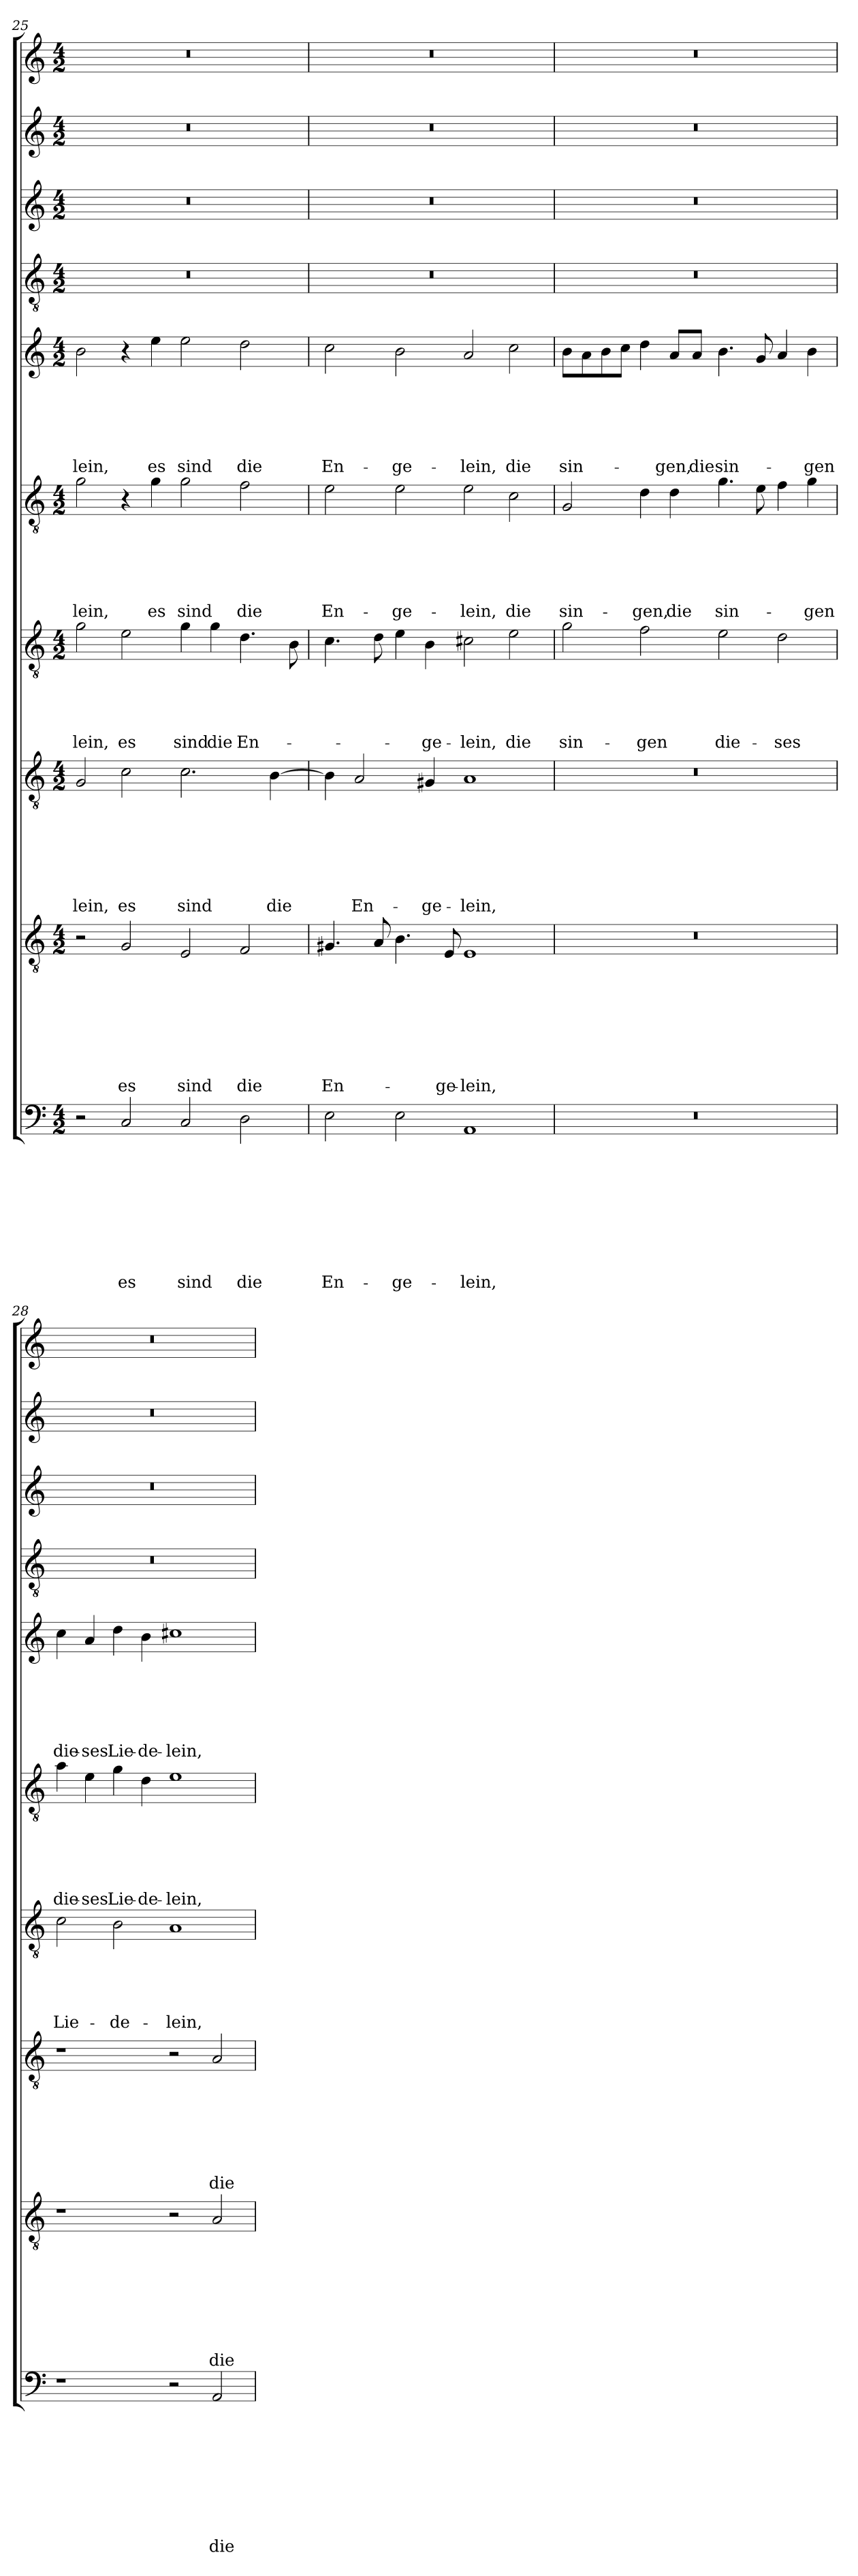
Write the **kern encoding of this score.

**kern	**text	**text	**text	**text	**text	**text	**text	**text	**text	**kern	**text	**text	**text	**text	**text	**text	**text	**text	**kern	**text	**text	**text	**text	**text	**text	**text	**kern	**text	**text	**text	**text	**text	**kern	**text	**text	**text	**text	**text	**text	**kern	**text	**text	**text	**text	**text	**text	**kern	**kern	**kern	**kern
*part10	*part10	*part10	*part10	*part10	*part10	*part10	*part10	*part10	*part10	*part9	*part9	*part9	*part9	*part9	*part9	*part9	*part9	*part9	*part8	*part8	*part8	*part8	*part8	*part8	*part8	*part8	*part7	*part7	*part7	*part7	*part7	*part7	*part6	*part6	*part6	*part6	*part6	*part6	*part6	*part5	*part5	*part5	*part5	*part5	*part5	*part5	*part4	*part3	*part2	*part1
*staff10	*staff10	*staff10	*staff10	*staff10	*staff10	*staff10	*staff10	*staff10	*staff10	*staff9	*staff9	*staff9	*staff9	*staff9	*staff9	*staff9	*staff9	*staff9	*staff8	*staff8	*staff8	*staff8	*staff8	*staff8	*staff8	*staff8	*staff7	*staff7	*staff7	*staff7	*staff7	*staff7	*staff6	*staff6	*staff6	*staff6	*staff6	*staff6	*staff6	*staff5	*staff5	*staff5	*staff5	*staff5	*staff5	*staff5	*staff4	*staff3	*staff2	*staff1
!!LO:PB:g=z
*clefF4	*	*	*	*	*	*	*	*	*	*clefGv2	*	*	*	*	*	*	*	*	*clefGv2	*	*	*	*	*	*	*	*clefGv2	*	*	*	*	*	*clefGv2	*	*	*	*	*	*	*clefG2	*	*	*	*	*	*	*clefGv2	*clefG2	*clefG2	*clefG2
*k[]	*	*	*	*	*	*	*	*	*	*k[]	*	*	*	*	*	*	*	*	*k[]	*	*	*	*	*	*	*	*k[]	*	*	*	*	*	*k[]	*	*	*	*	*	*	*k[]	*	*	*	*	*	*	*k[]	*k[]	*k[]	*k[]
*C:	*	*	*	*	*	*	*	*	*	*C:	*	*	*	*	*	*	*	*	*C:	*	*	*	*	*	*	*	*C:	*	*	*	*	*	*C:	*	*	*	*	*	*	*C:	*	*	*	*	*	*	*C:	*C:	*C:	*C:
*M4/2	*	*	*	*	*	*	*	*	*	*M4/2	*	*	*	*	*	*	*	*	*M4/2	*	*	*	*	*	*	*	*M4/2	*	*	*	*	*	*M4/2	*	*	*	*	*	*	*M4/2	*	*	*	*	*	*	*M4/2	*M4/2	*M4/2	*M4/2
=25	=25	=25	=25	=25	=25	=25	=25	=25	=25	=25	=25	=25	=25	=25	=25	=25	=25	=25	=25	=25	=25	=25	=25	=25	=25	=25	=25	=25	=25	=25	=25	=25	=25	=25	=25	=25	=25	=25	=25	=25	=25	=25	=25	=25	=25	=25	=25	=25	=25	=25
!	!	!	!	!	!	!	!	!	!	!	!	!	!	!	!	!	!	!	!	!	!	!	!	!	!	!LO:LY:b	!	!	!	!	!	!LO:LY:b	!	!	!	!	!	!	!LO:LY:b	!	!	!	!	!	!	!LO:LY:b	!	!	!	!
2r	.	.	.	.	.	.	.	.	.	2r	.	.	.	.	.	.	.	.	2G/	.	.	.	.	.	.	-lein,	2g\	.	.	.	.	-lein,	2g\	.	.	.	.	.	-lein,	2b\	.	.	.	.	.	-lein,	0r	0r	0r	0r
!	!	!	!	!	!	!	!	!	!LO:LY:b	!	!	!	!	!	!	!	!	!LO:LY:b	!	!	!	!	!	!	!	!LO:LY:b	!	!	!	!	!	!LO:LY:b	!	!	!	!	!	!	!	!	!	!	!	!	!	!	!	!	!	!
2C/	.	.	.	.	.	.	.	.	es	2G/	.	.	.	.	.	.	.	es	2c\	.	.	.	.	.	.	es	2e\	.	.	.	.	es	4r	.	.	.	.	.	.	4r	.	.	.	.	.	.	.	.	.	.
!	!	!	!	!	!	!	!	!	!	!	!	!	!	!	!	!	!	!	!	!	!	!	!	!	!	!	!	!	!	!	!	!	!	!	!	!	!	!	!LO:LY:b	!	!	!	!	!	!	!LO:LY:b	!	!	!	!
.	.	.	.	.	.	.	.	.	.	.	.	.	.	.	.	.	.	.	.	.	.	.	.	.	.	.	.	.	.	.	.	.	4g\	.	.	.	.	.	es	4ee\	.	.	.	.	.	es	.	.	.	.
!	!	!	!	!	!	!	!	!	!LO:LY:b	!	!	!	!	!	!	!	!	!LO:LY:b	!	!	!	!	!	!	!	!LO:LY:b	!	!	!	!	!	!LO:LY:b	!	!	!	!	!	!	!LO:LY:b	!	!	!	!	!	!	!LO:LY:b	!	!	!	!
2C/	.	.	.	.	.	.	.	.	sind	2E/	.	.	.	.	.	.	.	sind	2.c\	.	.	.	.	.	.	sind	4g\	.	.	.	.	sind	2g\	.	.	.	.	.	sind	2ee\	.	.	.	.	.	sind	.	.	.	.
!	!	!	!	!	!	!	!	!	!	!	!	!	!	!	!	!	!	!	!	!	!	!	!	!	!	!	!	!	!	!	!	!LO:LY:b	!	!	!	!	!	!	!	!	!	!	!	!	!	!	!	!	!	!
.	.	.	.	.	.	.	.	.	.	.	.	.	.	.	.	.	.	.	.	.	.	.	.	.	.	.	4g\	.	.	.	.	die	.	.	.	.	.	.	.	.	.	.	.	.	.	.	.	.	.	.
!	!	!	!	!	!	!	!	!	!LO:LY:b	!	!	!	!	!	!	!	!	!LO:LY:b	!	!	!	!	!	!	!	!	!	!	!	!	!	!LO:LY:b	!	!	!	!	!	!	!LO:LY:b	!	!	!	!	!	!	!LO:LY:b	!	!	!	!
2D\	.	.	.	.	.	.	.	.	die	2F/	.	.	.	.	.	.	.	die	.	.	.	.	.	.	.	.	4.d\	.	.	.	.	En-	2f\	.	.	.	.	.	die	2dd\	.	.	.	.	.	die	.	.	.	.
!	!	!	!	!	!	!	!	!	!	!	!	!	!	!	!	!	!	!	!	!	!	!	!	!	!	!LO:LY:b	!	!	!	!	!	!	!	!	!	!	!	!	!	!	!	!	!	!	!	!	!	!	!	!
.	.	.	.	.	.	.	.	.	.	.	.	.	.	.	.	.	.	.	[4B\	.	.	.	.	.	.	die	.	.	.	.	.	.	.	.	.	.	.	.	.	.	.	.	.	.	.	.	.	.	.	.
.	.	.	.	.	.	.	.	.	.	.	.	.	.	.	.	.	.	.	.	.	.	.	.	.	.	.	8B\	.	.	.	.	.	.	.	.	.	.	.	.	.	.	.	.	.	.	.	.	.	.	.
=26	=26	=26	=26	=26	=26	=26	=26	=26	=26	=26	=26	=26	=26	=26	=26	=26	=26	=26	=26	=26	=26	=26	=26	=26	=26	=26	=26	=26	=26	=26	=26	=26	=26	=26	=26	=26	=26	=26	=26	=26	=26	=26	=26	=26	=26	=26	=26	=26	=26	=26
!	!	!	!	!	!	!	!	!	!LO:LY:b	!	!	!	!	!	!	!	!	!LO:LY:b	!	!	!	!	!	!	!	!	!	!	!	!	!	!	!	!	!	!	!	!	!LO:LY:b	!	!	!	!	!	!	!LO:LY:b	!	!	!	!
2E\	.	.	.	.	.	.	.	.	En-	4.G#X/	.	.	.	.	.	.	.	En-	4B\]	.	.	.	.	.	.	.	4.c\	.	.	.	.	.	2e\	.	.	.	.	.	En-	2cc\	.	.	.	.	.	En-	0r	0r	0r	0r
!	!	!	!	!	!	!	!	!	!	!	!	!	!	!	!	!	!	!	!	!	!	!	!	!	!	!LO:LY:b	!	!	!	!	!	!	!	!	!	!	!	!	!	!	!	!	!	!	!	!	!	!	!	!
.	.	.	.	.	.	.	.	.	.	.	.	.	.	.	.	.	.	.	2A/	.	.	.	.	.	.	En-	.	.	.	.	.	.	.	.	.	.	.	.	.	.	.	.	.	.	.	.	.	.	.	.
.	.	.	.	.	.	.	.	.	.	8A/	.	.	.	.	.	.	.	.	.	.	.	.	.	.	.	.	8d\	.	.	.	.	.	.	.	.	.	.	.	.	.	.	.	.	.	.	.	.	.	.	.
!	!	!	!	!	!	!	!	!	!LO:LY:b	!	!	!	!	!	!	!	!	!	!	!	!	!	!	!	!	!	!	!	!	!	!	!	!	!	!	!	!	!	!LO:LY:b	!	!	!	!	!	!	!LO:LY:b	!	!	!	!
2E\	.	.	.	.	.	.	.	.	-ge-	4.B\	.	.	.	.	.	.	.	.	.	.	.	.	.	.	.	.	4e\	.	.	.	.	.	2e\	.	.	.	.	.	-ge-	2b\	.	.	.	.	.	-ge-	.	.	.	.
!	!	!	!	!	!	!	!	!	!	!	!	!	!	!	!	!	!	!	!	!	!	!	!	!	!	!LO:LY:b	!	!	!	!	!	!LO:LY:b	!	!	!	!	!	!	!	!	!	!	!	!	!	!	!	!	!	!
.	.	.	.	.	.	.	.	.	.	.	.	.	.	.	.	.	.	.	4G#X/	.	.	.	.	.	.	-ge-	4B\	.	.	.	.	-ge-	.	.	.	.	.	.	.	.	.	.	.	.	.	.	.	.	.	.
!	!	!	!	!	!	!	!	!	!	!	!	!	!	!	!	!	!	!LO:LY:b	!	!	!	!	!	!	!	!	!	!	!	!	!	!	!	!	!	!	!	!	!	!	!	!	!	!	!	!	!	!	!	!
.	.	.	.	.	.	.	.	.	.	8E/	.	.	.	.	.	.	.	-ge-	.	.	.	.	.	.	.	.	.	.	.	.	.	.	.	.	.	.	.	.	.	.	.	.	.	.	.	.	.	.	.	.
!	!	!	!	!	!	!	!	!	!LO:LY:b	!	!	!	!	!	!	!	!	!LO:LY:b	!	!	!	!	!	!	!	!LO:LY:b	!	!	!	!	!	!LO:LY:b	!	!	!	!	!	!	!LO:LY:b	!	!	!	!	!	!	!LO:LY:b	!	!	!	!
1AA	.	.	.	.	.	.	.	.	-lein,	1E	.	.	.	.	.	.	.	-lein,	1A	.	.	.	.	.	.	-lein,	2c#X\	.	.	.	.	-lein,	2e\	.	.	.	.	.	-lein,	2a/	.	.	.	.	.	-lein,	.	.	.	.
!	!	!	!	!	!	!	!	!	!	!	!	!	!	!	!	!	!	!	!	!	!	!	!	!	!	!	!	!	!	!	!	!LO:LY:b	!	!	!	!	!	!	!LO:LY:b	!	!	!	!	!	!	!LO:LY:b	!	!	!	!
.	.	.	.	.	.	.	.	.	.	.	.	.	.	.	.	.	.	.	.	.	.	.	.	.	.	.	2e\	.	.	.	.	die	2c\	.	.	.	.	.	die	2cc\	.	.	.	.	.	die	.	.	.	.
=27	=27	=27	=27	=27	=27	=27	=27	=27	=27	=27	=27	=27	=27	=27	=27	=27	=27	=27	=27	=27	=27	=27	=27	=27	=27	=27	=27	=27	=27	=27	=27	=27	=27	=27	=27	=27	=27	=27	=27	=27	=27	=27	=27	=27	=27	=27	=27	=27	=27	=27
!	!	!	!	!	!	!	!	!	!	!	!	!	!	!	!	!	!	!	!	!	!	!	!	!	!	!	!	!	!	!	!	!LO:LY:b	!	!	!	!	!	!	!LO:LY:b	!	!	!	!	!	!	!LO:LY:b	!	!	!	!
0r	.	.	.	.	.	.	.	.	.	0r	.	.	.	.	.	.	.	.	0r	.	.	.	.	.	.	.	2g\	.	.	.	.	sin-	2G/	.	.	.	.	.	sin-	8b\L	.	.	.	.	.	sin-	0r	0r	0r	0r
.	.	.	.	.	.	.	.	.	.	.	.	.	.	.	.	.	.	.	.	.	.	.	.	.	.	.	.	.	.	.	.	.	.	.	.	.	.	.	.	8a\	.	.	.	.	.	.	.	.	.	.
.	.	.	.	.	.	.	.	.	.	.	.	.	.	.	.	.	.	.	.	.	.	.	.	.	.	.	.	.	.	.	.	.	.	.	.	.	.	.	.	8b\	.	.	.	.	.	.	.	.	.	.
.	.	.	.	.	.	.	.	.	.	.	.	.	.	.	.	.	.	.	.	.	.	.	.	.	.	.	.	.	.	.	.	.	.	.	.	.	.	.	.	8cc\J	.	.	.	.	.	.	.	.	.	.
!	!	!	!	!	!	!	!	!	!	!	!	!	!	!	!	!	!	!	!	!	!	!	!	!	!	!	!	!	!	!	!	!LO:LY:b	!	!	!	!	!	!	!LO:LY:b	!	!	!	!	!	!	!	!	!	!	!
.	.	.	.	.	.	.	.	.	.	.	.	.	.	.	.	.	.	.	.	.	.	.	.	.	.	.	2f\	.	.	.	.	-gen	4d\	.	.	.	.	.	-gen,	4dd\	.	.	.	.	.	.	.	.	.	.
!	!	!	!	!	!	!	!	!	!	!	!	!	!	!	!	!	!	!	!	!	!	!	!	!	!	!	!	!	!	!	!	!	!	!	!	!	!	!	!LO:LY:b	!	!	!	!	!	!	!LO:LY:b	!	!	!	!
.	.	.	.	.	.	.	.	.	.	.	.	.	.	.	.	.	.	.	.	.	.	.	.	.	.	.	.	.	.	.	.	.	4d\	.	.	.	.	.	die	8a/L	.	.	.	.	.	-gen,	.	.	.	.
!	!	!	!	!	!	!	!	!	!	!	!	!	!	!	!	!	!	!	!	!	!	!	!	!	!	!	!	!	!	!	!	!	!	!	!	!	!	!	!	!	!	!	!	!	!	!LO:LY:b	!	!	!	!
.	.	.	.	.	.	.	.	.	.	.	.	.	.	.	.	.	.	.	.	.	.	.	.	.	.	.	.	.	.	.	.	.	.	.	.	.	.	.	.	8a/J	.	.	.	.	.	die	.	.	.	.
!	!	!	!	!	!	!	!	!	!	!	!	!	!	!	!	!	!	!	!	!	!	!	!	!	!	!	!	!	!	!	!	!LO:LY:b	!	!	!	!	!	!	!LO:LY:b	!	!	!	!	!	!	!LO:LY:b	!	!	!	!
.	.	.	.	.	.	.	.	.	.	.	.	.	.	.	.	.	.	.	.	.	.	.	.	.	.	.	2e\	.	.	.	.	die-	4.g\	.	.	.	.	.	sin-	4.b\	.	.	.	.	.	sin-	.	.	.	.
.	.	.	.	.	.	.	.	.	.	.	.	.	.	.	.	.	.	.	.	.	.	.	.	.	.	.	.	.	.	.	.	.	8e\	.	.	.	.	.	.	8g/	.	.	.	.	.	.	.	.	.	.
!	!	!	!	!	!	!	!	!	!	!	!	!	!	!	!	!	!	!	!	!	!	!	!	!	!	!	!	!	!	!	!	!LO:LY:b	!	!	!	!	!	!	!	!	!	!	!	!	!	!	!	!	!	!
.	.	.	.	.	.	.	.	.	.	.	.	.	.	.	.	.	.	.	.	.	.	.	.	.	.	.	2d\	.	.	.	.	-ses	4f\	.	.	.	.	.	.	4a/	.	.	.	.	.	.	.	.	.	.
!	!	!	!	!	!	!	!	!	!	!	!	!	!	!	!	!	!	!	!	!	!	!	!	!	!	!	!	!	!	!	!	!	!	!	!	!	!	!	!LO:LY:b	!	!	!	!	!	!	!LO:LY:b	!	!	!	!
.	.	.	.	.	.	.	.	.	.	.	.	.	.	.	.	.	.	.	.	.	.	.	.	.	.	.	.	.	.	.	.	.	4g\	.	.	.	.	.	-gen	4b\	.	.	.	.	.	-gen	.	.	.	.
=28	=28	=28	=28	=28	=28	=28	=28	=28	=28	=28	=28	=28	=28	=28	=28	=28	=28	=28	=28	=28	=28	=28	=28	=28	=28	=28	=28	=28	=28	=28	=28	=28	=28	=28	=28	=28	=28	=28	=28	=28	=28	=28	=28	=28	=28	=28	=28	=28	=28	=28
!	!	!	!	!	!	!	!	!	!	!	!	!	!	!	!	!	!	!	!	!	!	!	!	!	!	!	!	!	!	!	!	!LO:LY:b	!	!	!	!	!	!	!LO:LY:b	!	!	!	!	!	!	!LO:LY:b	!	!	!	!
1r	.	.	.	.	.	.	.	.	.	1r	.	.	.	.	.	.	.	.	1r	.	.	.	.	.	.	.	2c\	.	.	.	.	Lie-	4a\	.	.	.	.	.	die-	4cc\	.	.	.	.	.	die-	0r	0r	0r	0r
!	!	!	!	!	!	!	!	!	!	!	!	!	!	!	!	!	!	!	!	!	!	!	!	!	!	!	!	!	!	!	!	!	!	!	!	!	!	!	!LO:LY:b	!	!	!	!	!	!	!LO:LY:b	!	!	!	!
.	.	.	.	.	.	.	.	.	.	.	.	.	.	.	.	.	.	.	.	.	.	.	.	.	.	.	.	.	.	.	.	.	4e\	.	.	.	.	.	-ses	4a/	.	.	.	.	.	-ses	.	.	.	.
!	!	!	!	!	!	!	!	!	!	!	!	!	!	!	!	!	!	!	!	!	!	!	!	!	!	!	!	!	!	!	!	!LO:LY:b	!	!	!	!	!	!	!LO:LY:b	!	!	!	!	!	!	!LO:LY:b	!	!	!	!
.	.	.	.	.	.	.	.	.	.	.	.	.	.	.	.	.	.	.	.	.	.	.	.	.	.	.	2B\	.	.	.	.	-de-	4g\	.	.	.	.	.	Lie-	4dd\	.	.	.	.	.	Lie-	.	.	.	.
!	!	!	!	!	!	!	!	!	!	!	!	!	!	!	!	!	!	!	!	!	!	!	!	!	!	!	!	!	!	!	!	!	!	!	!	!	!	!	!LO:LY:b	!	!	!	!	!	!	!LO:LY:b	!	!	!	!
.	.	.	.	.	.	.	.	.	.	.	.	.	.	.	.	.	.	.	.	.	.	.	.	.	.	.	.	.	.	.	.	.	4d\	.	.	.	.	.	-de-	4b\	.	.	.	.	.	-de-	.	.	.	.
!	!	!	!	!	!	!	!	!	!	!	!	!	!	!	!	!	!	!	!	!	!	!	!	!	!	!	!	!	!	!	!	!LO:LY:b	!	!	!	!	!	!	!LO:LY:b	!	!	!	!	!	!	!LO:LY:b	!	!	!	!
2r	.	.	.	.	.	.	.	.	.	2r	.	.	.	.	.	.	.	.	2r	.	.	.	.	.	.	.	1A	.	.	.	.	-lein,	1e	.	.	.	.	.	-lein,	1cc#X	.	.	.	.	.	-lein,	.	.	.	.
!	!	!	!	!	!	!	!	!	!LO:LY:b	!	!	!	!	!	!	!	!	!LO:LY:b	!	!	!	!	!	!	!	!LO:LY:b	!	!	!	!	!	!	!	!	!	!	!	!	!	!	!	!	!	!	!	!	!	!	!	!
2AA/	.	.	.	.	.	.	.	.	die	2A/	.	.	.	.	.	.	.	die	2A/	.	.	.	.	.	.	die	.	.	.	.	.	.	.	.	.	.	.	.	.	.	.	.	.	.	.	.	.	.	.	.
=	=	=	=	=	=	=	=	=	=	=	=	=	=	=	=	=	=	=	=	=	=	=	=	=	=	=	=	=	=	=	=	=	=	=	=	=	=	=	=	=	=	=	=	=	=	=	=	=	=	=
*-	*-	*-	*-	*-	*-	*-	*-	*-	*-	*-	*-	*-	*-	*-	*-	*-	*-	*-	*-	*-	*-	*-	*-	*-	*-	*-	*-	*-	*-	*-	*-	*-	*-	*-	*-	*-	*-	*-	*-	*-	*-	*-	*-	*-	*-	*-	*-	*-	*-	*-
